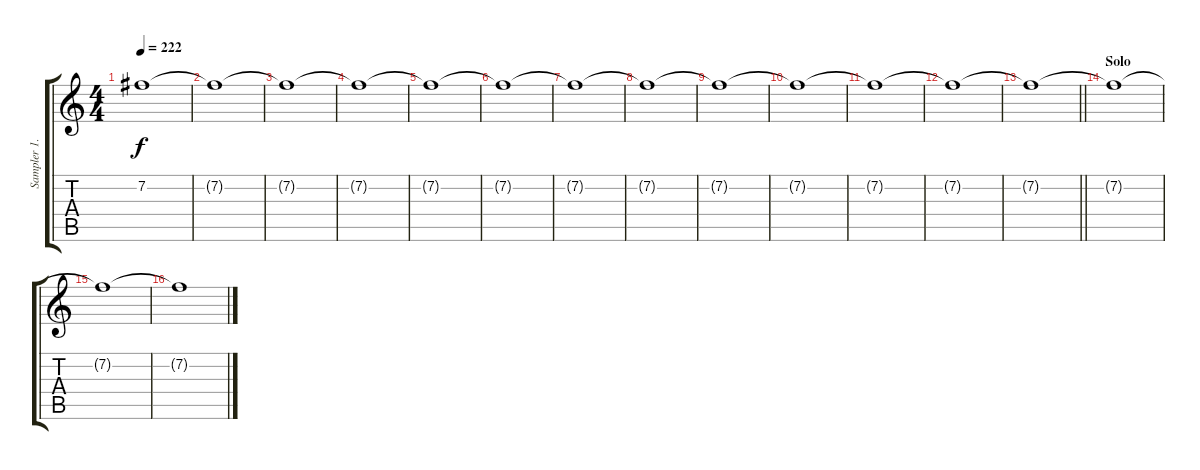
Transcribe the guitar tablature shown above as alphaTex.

\track ("Sampler 1.1" "Sampler 1.") {instrument distortionguitar}
\staff {score tabs}
\tuning (E4 B3 G3 D3 A2 E2) {hide}
\ts (4 4)
\tempo 222
\clef g2
\ks c
7.2{t}.1{dy f} |
7.2{t}.1 |
7.2{t}.1 |
7.2{t}.1 |
7.2{t}.1 |
7.2{t}.1 |
7.2{t}.1 |
7.2{t}.1 |
7.2{t}.1 |
7.2{t}.1 |
7.2{t}.1 |
7.2{t}.1 |
\barLineRight lightlight
7.2{t}.1 |
\section ("" "Solo")
7.2{t}.1 |
7.2{t}.1 |
7.2{t}.1
